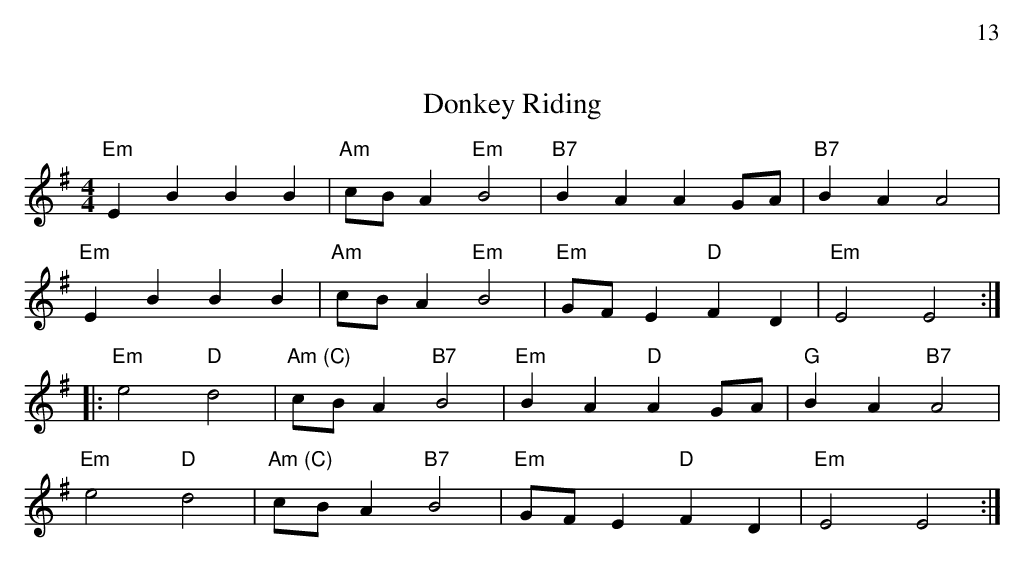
X:1
%%begintext right
%%13
%%endtext
T:Donkey Riding
M:4/4
K:Em
"Em"E2B2B2B2|"Am"cBA2"Em"B4|"B7"B2A2A2GA|"B7"B2A2A4|
"Em"E2B2B2B2|"Am"cBA2"Em"B4|"Em"GFE2"D"F2D2|"Em"E4E4:|
|:"Em"e4"D"d4|"Am (C)"cBA2"B7"B4|"Em"B2A2"D"A2GA|"G"B2A2"B7"A4|
"Em"e4"D"d4|"Am (C)"cBA2"B7"B4|"Em"GFE2"D"F2D2|"Em"E4E4:|
